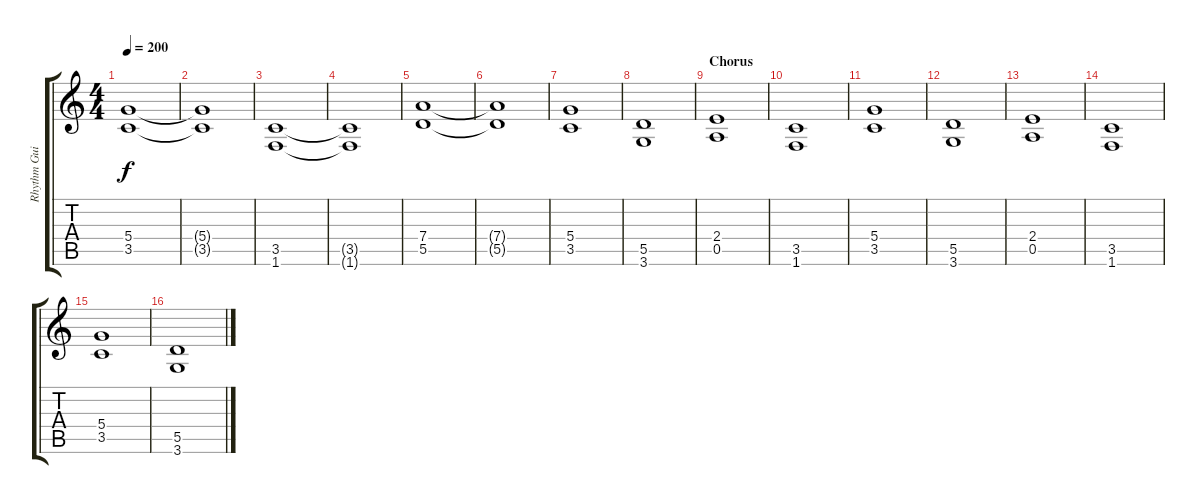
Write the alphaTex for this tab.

\track ("Rhythm Guitar 2" "Rhythm Gui") {instrument overdrivenguitar}
\staff {score tabs}
\tuning (E4 B3 G3 D3 A2 E2) {hide}
\ts (4 4)
\tempo 200
\clef g2
\ks c
(5.4 3.5).1{dy f} |
(5.4{t} 3.5{t}).1 |
(3.5 1.6).1 |
(3.5{t} 1.6{t}).1 |
(7.4 5.5).1 |
(7.4{t} 5.5{t}).1 |
(5.4 3.5).1 |
(5.5 3.6).1 |
\section ("" "Chorus")
(2.4 0.5).1 |
(3.5 1.6).1 |
(5.4 3.5).1 |
(5.5 3.6).1 |
(2.4 0.5).1 |
(3.5 1.6).1 |
(5.4 3.5).1 |
(5.5 3.6).1
